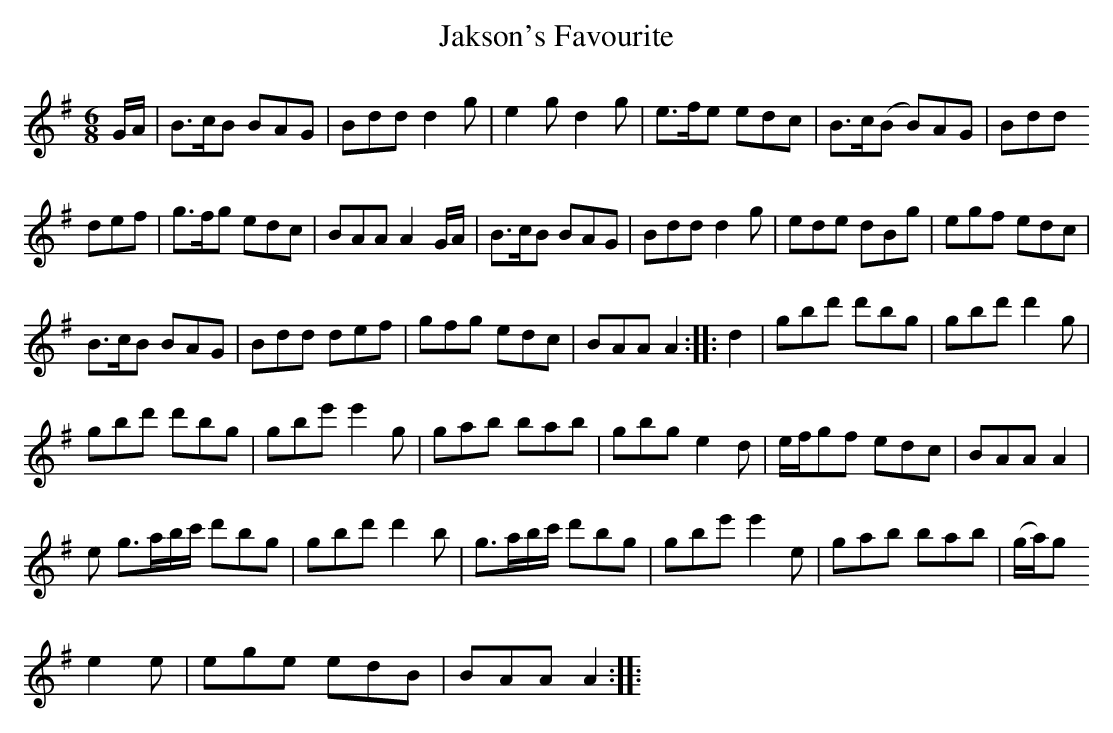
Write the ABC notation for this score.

X:1
T: Jakson's Favourite
M:6/8
L:1/8
K:G
G/A/ | B>cB BAG | Bdd d2g | e2g d2g | e>fe edc | B>c(B B)AG | Bdd
def  | g>fg edc | BAA A2 G/A/ | B>cB BAG | Bdd d2g | ede dBg | egf edc |
B>cB BAG | Bdd def | gfg edc | BAA A2 :||:d2 | gbd' d'bg | gbd' d'2g |
gbd' d'bg | gbe' e'2g | gab bab | gbg e2d | e/f/gf edc | BAA A2 |
e g3/2a/b/c'/ d'bg | gbd' d'2b | g3/2a/b/c'/ d'bg | gbe' e'2e | gab bab |  (g/a/)g
e2e | ege edB | BAA A2 :||:
